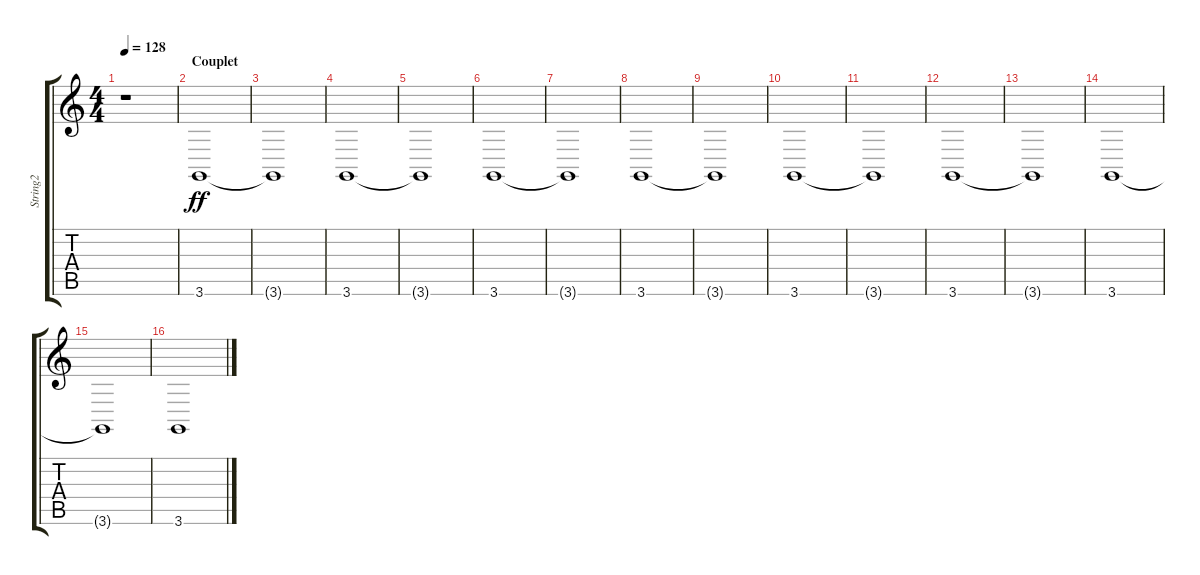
\track ("String2" "String2") {instrument stringensemble1}
\staff {score tabs}
\tuning (E4 B3 G3 D3 A2 E2) {hide}
\ts (4 4)
\tempo 128
\clef g2
\ks c
r.1{dy ff} |
\section ("" "Couplet")
3.6.1 |
3.6{t}.1 |
3.6.1 |
3.6{t}.1 |
3.6.1 |
3.6{t}.1 |
3.6.1 |
3.6{t}.1 |
3.6.1 |
3.6{t}.1 |
3.6.1 |
3.6{t}.1 |
3.6.1 |
3.6{t}.1 |
3.6.1
